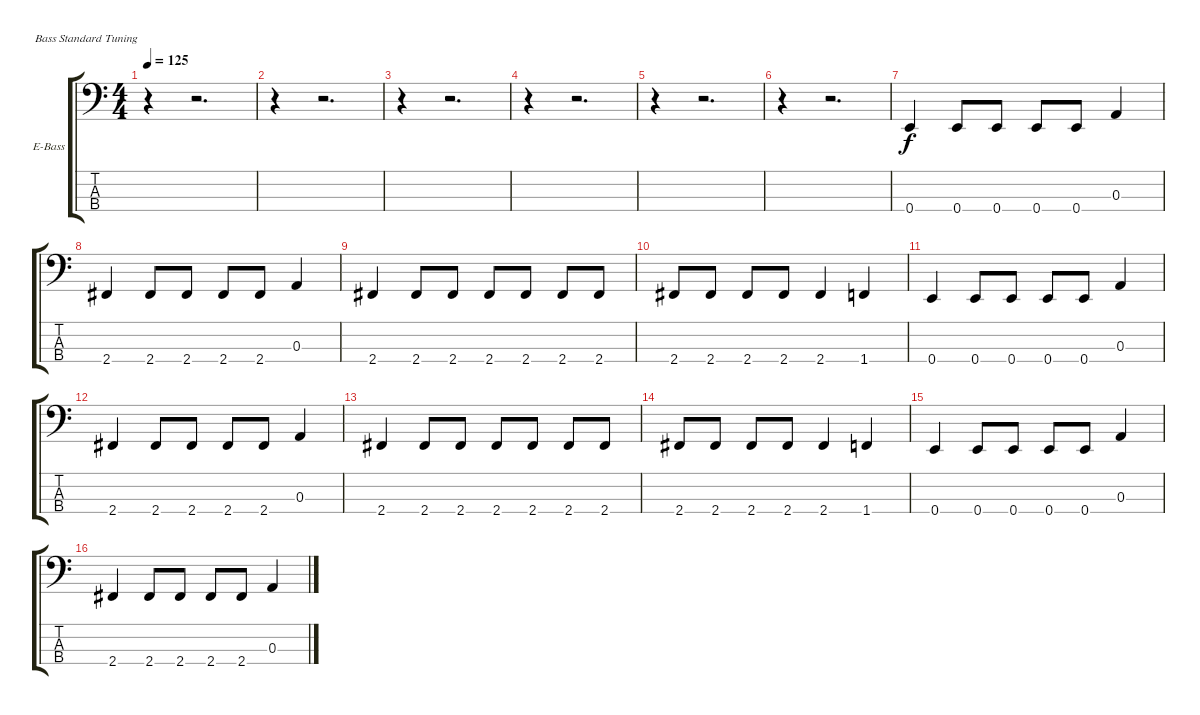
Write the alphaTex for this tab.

\bracketExtendMode groupsimilarinstruments
\firstSystemTrackNameOrientation horizontal
\otherSystemsTrackNameOrientation horizontal
\track ("basse" "E-Bass") {instrument electricbasspick}
\staff {score tabs}
\tuning (G2 D2 A1 E1)
\ts (4 4)
\tempo 125
\clef f4
\ks c
r.4{dy f} r.2{d} |
r.4 r.2{d} |
r.4 r.2{d} |
r.4 r.2{d} |
r.4 r.2{d} |
r.4 r.2{d} |
0.4.4 0.4.8 0.4.8 0.4.8 0.4.8 0.3.4 |
2.4.4 2.4.8 2.4.8 2.4.8 2.4.8 0.3.4 |
2.4.4 2.4.8 2.4.8 2.4.8 2.4.8 2.4.8 2.4.8 |
2.4.8 2.4.8 2.4.8 2.4.8 2.4.4 1.4.4 |
0.4.4 0.4.8 0.4.8 0.4.8 0.4.8 0.3.4 |
2.4.4 2.4.8 2.4.8 2.4.8 2.4.8 0.3.4 |
2.4.4 2.4.8 2.4.8 2.4.8 2.4.8 2.4.8 2.4.8 |
2.4.8 2.4.8 2.4.8 2.4.8 2.4.4 1.4.4 |
0.4.4 0.4.8 0.4.8 0.4.8 0.4.8 0.3.4 |
2.4.4 2.4.8 2.4.8 2.4.8 2.4.8 0.3.4
